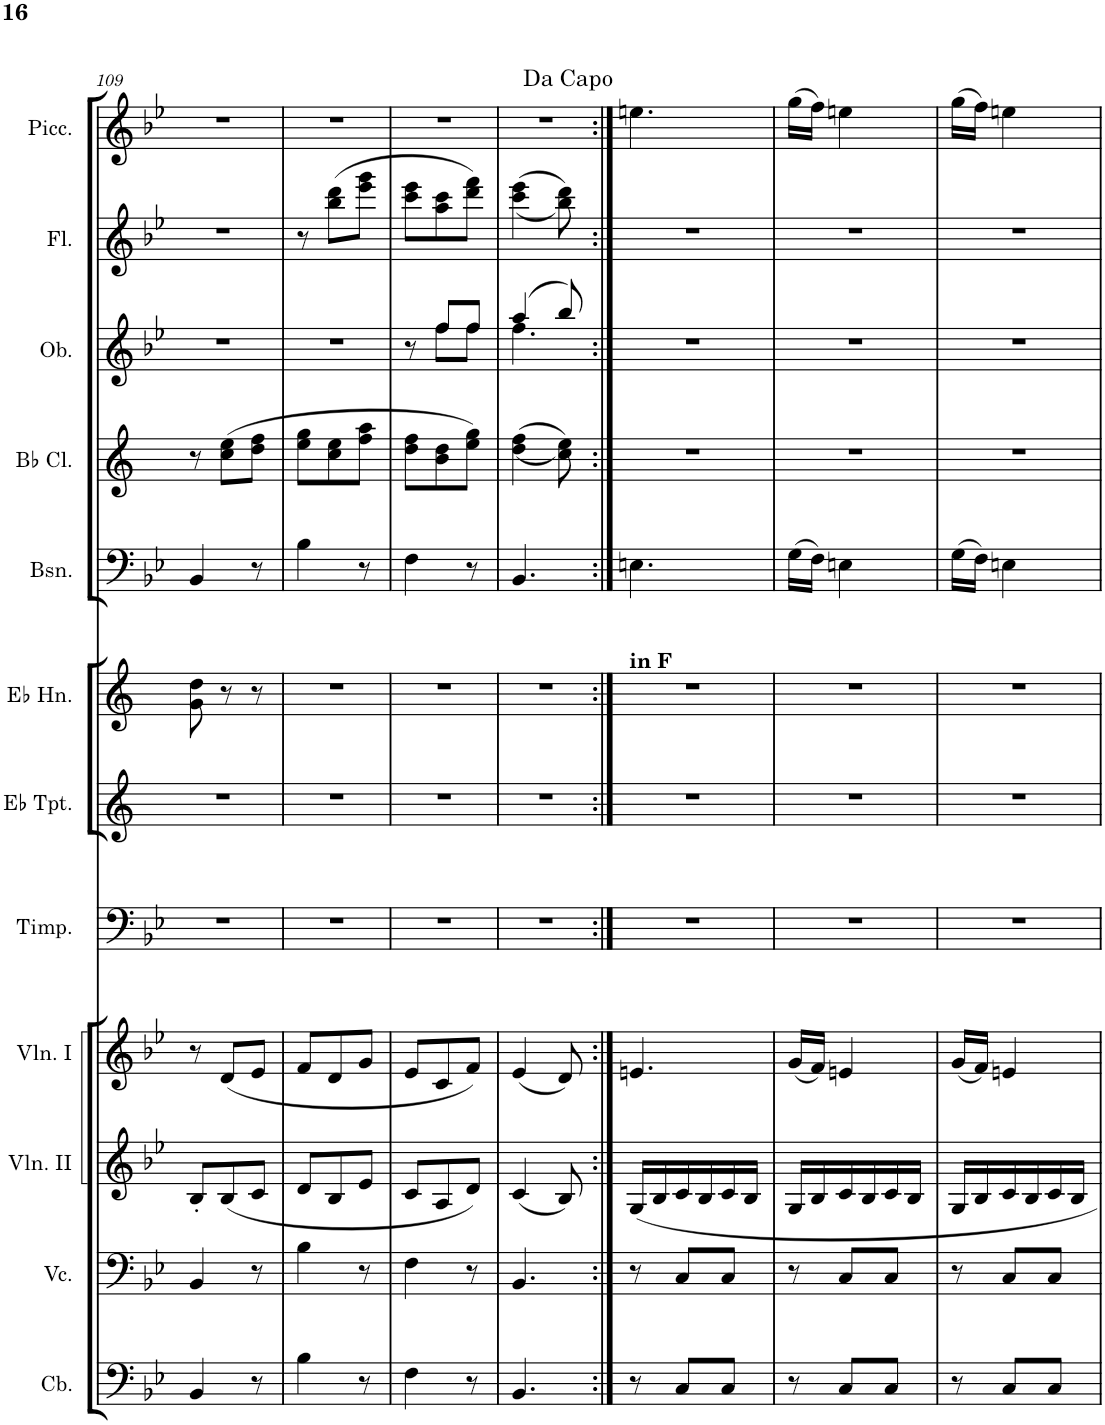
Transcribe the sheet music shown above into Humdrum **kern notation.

**kern	**kern	**kern	**kern	**kern	**kern	**kern	**kern	**kern	**kern	**kern	**kern
*part12	*part11	*part10	*part9	*part8	*part7	*part6	*part5	*part4	*part3	*part2	*part1
*staff12	*staff11	*staff10	*staff9	*staff8	*staff7	*staff6	*staff5	*staff4	*staff3	*staff2	*staff1
*I"Contrabasses	*I"Violoncellos	*I"Violins II	*I"Violins I	*I"Timpani	*I"Trumpets in D	*I"Horns in D	*I"Bassoons	*I"Clarinets in A	*I"Oboes	*I"Flutes	*I"Piccolo
*I'Cb.	*I'Vc.	*I'Vln. II	*I'Vln. I	*I'Timp.	*	*	*I'Bsn.	*	*I'Ob.	*I'Fl.	*I'Picc.
!!LO:PB:g=z
*clefF4	*clefF4	*clefG2	*clefG2	*clefF4	*clefG2	*clefG2	*clefF4	*clefG2	*clefG2	*clefG2	*clefG2
*Trd7c12	*	*	*	*	*Trd-2c-3	*Trd5c9	*	*Trd1c2	*	*	*Trd-7c-12
*k[b-e-]	*k[b-e-]	*k[b-e-]	*k[b-e-]	*k[b-e-]	*k[]	*k[]	*k[b-e-]	*k[]	*k[b-e-]	*k[b-e-]	*k[b-e-]
*M3/8	*M3/8	*M3/8	*M3/8	*M3/8	*M3/8	*M3/8	*M3/8	*M3/8	*M3/8	*M3/8	*M3/8
=109	=109	=109	=109	=109	=109	=109	=109	=109	=109	=109	=109
4BB-/	4BB-/	8B-'/L	8r	4.r	4.r	8g\ 8dd\	4BB-/	8r	4.r	4.r	4.r
.	.	(8B-/	(8d/L	.	.	8r	.	(8cc\ 8ee\L	.	.	.
8r	8r	8c/J	8e-/J	.	.	8r	8r	8dd\ 8ff\J	.	.	.
=110	=110	=110	=110	=110	=110	=110	=110	=110	=110	=110	=110
4B-\	4B-\	8d/L	8f/L	4.r	4.r	4.r	4B-\	8ee\ 8gg\L	4.r	8r	4.r
.	.	8B-/	8d/	.	.	.	.	8cc\ 8ee\	.	(8bb-\ 8ddd\L	.
8r	8r	8e-/J	8g/J	.	.	.	8r	8ff\ 8aa\J	.	8eee-\ 8ggg\J	.
=111	=111	=111	=111	=111	=111	=111	=111	=111	=111	=111	=111
*	*	*	*	*	*	*	*	*	*^	*	*
4F\	4F\	8c/L	8e-/L	4.r	4.r	4.r	4F\	8dd\ 8ff\L	8r	8ryy	8ccc\ 8eee-\L	4.r
.	.	8A/	8c/	.	.	.	.	8b\ 8dd\	8ff/L	8ff\L	8aa\ 8ccc\	.
8r	8r	8d/J)	8f/J)	.	.	.	8r	8ee\ 8gg\J)	8ff/J	8ff\J	8ddd\ 8fff\J)	.
=112	=112	=112	=112	=112	=112	=112	=112	=112	=112	=112	=112	=112
4.BB-/	4.BB-/	(4c/	(4e-/	4.r	4.r	4.r	4.BB-/	(<(4dd\ 4ff\	(4aa/	4.ff\	(<(4ccc\ 4eee-\	4.r
.	.	8B-/)	8d/)	.	.	.	.	8cc\ 8ee\))	8bb-/)	.	8bb-\ 8ddd\))	.
*	*	*	*	*	*	*	*	*	*v	*v	*	*
=113:|!	=113:|!	=113:|!	=113:|!	=113:|!	=113:|!	=113:|!	=113:|!	=113:|!	=113:|!	=113:|!	=113:|!
*	*	*	*	*	*	*k[]	*	*	*	*	*
!	!	!	!	!	!	!LO:TX:a:B:t=in F	!	!	!	!	!
8r	8r	16G/LL	4.en/	4.r	4.r	4.r	4.En\	4.r	4.r	4.r	4.een\
.	.	16B-/	.	.	.	.	.	.	.	.	.
8C/L	8C/L	16c/	.	.	.	.	.	.	.	.	.
.	.	16B-/	.	.	.	.	.	.	.	.	.
8C/J	8C/J	16c/	.	.	.	.	.	.	.	.	.
.	.	16B-/JJ	.	.	.	.	.	.	.	.	.
=114	=114	=114	=114	=114	=114	=114	=114	=114	=114	=114	=114
8r	8r	16G/LL	(16g/LL	4.r	4.r	4.r	(16G\LL	4.r	4.r	4.r	(16gg\LL
.	.	16B-/	16f/JJ)	.	.	.	16F\JJ)	.	.	.	16ff\JJ)
8C/L	8C/L	16c/	4en/	.	.	.	4En\	.	.	.	4een\
.	.	16B-/	.	.	.	.	.	.	.	.	.
8C/J	8C/J	16c/	.	.	.	.	.	.	.	.	.
.	.	16B-/JJ	.	.	.	.	.	.	.	.	.
=115	=115	=115	=115	=115	=115	=115	=115	=115	=115	=115	=115
8r	8r	16G/LL	(16g/LL	4.r	4.r	4.r	(16G\LL	4.r	4.r	4.r	(16gg\LL
.	.	16B-/	16f/JJ)	.	.	.	16F\JJ)	.	.	.	16ff\JJ)
8C/L	8C/L	16c/	4en/	.	.	.	4En\	.	.	.	4een\
.	.	16B-/	.	.	.	.	.	.	.	.	.
8C/J	8C/J	16c/	.	.	.	.	.	.	.	.	.
.	.	16B-/JJ	.	.	.	.	.	.	.	.	.
=	=	=	=	=	=	=	=	=	=	=	=
*-	*-	*-	*-	*-	*-	*-	*-	*-	*-	*-	*-
